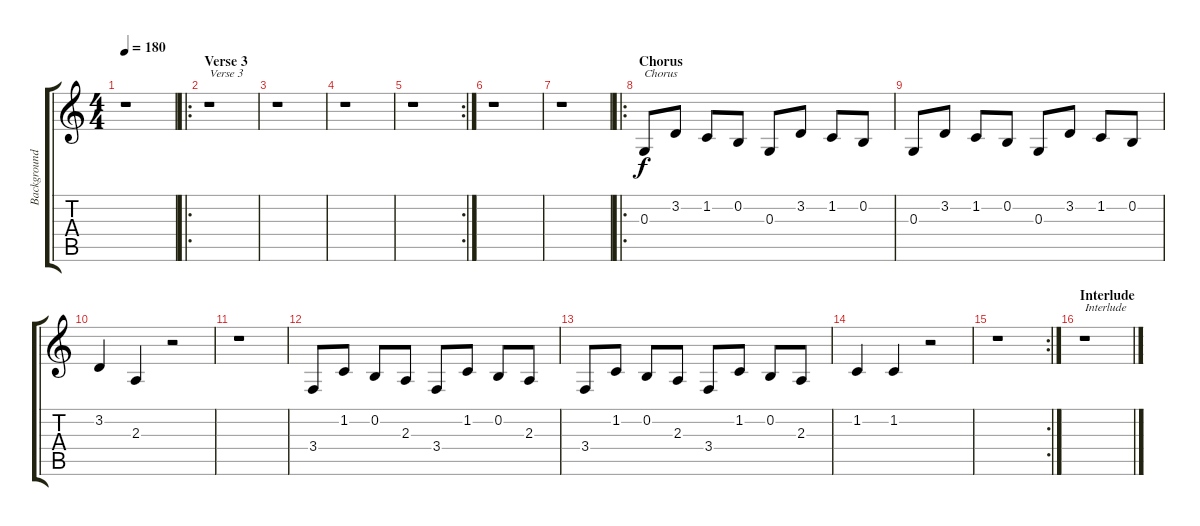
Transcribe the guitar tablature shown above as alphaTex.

\track ("Background Vocal" "Background") {instrument lead1square}
\staff {score tabs}
\tuning (E4 B3 G3 D3 A2 E2) {hide}
\ts (4 4)
\tempo 180
\clef g2
\ks c
r.1{dy f} |
\ro
\section ("" "Verse 3")
r.1{txt "Verse 3"} |
r.1 |
r.1 |
\rc 2
r.1 |
r.1 |
r.1 |
\ro
\section ("" "Chorus")
0.3.8{txt "Chorus"} 3.2.8 1.2.8 0.2.8 0.3.8 3.2.8 1.2.8 0.2.8 |
0.3.8 3.2.8 1.2.8 0.2.8 0.3.8 3.2.8 1.2.8 0.2.8 |
3.2.4 2.3.4 r.2 |
r.1 |
3.4.8 1.2.8 0.2.8 2.3.8 3.4.8 1.2.8 0.2.8 2.3.8 |
3.4.8 1.2.8 0.2.8 2.3.8 3.4.8 1.2.8 0.2.8 2.3.8 |
1.2.4 1.2.4 r.2 |
\rc 2
r.1 |
\section ("" "Interlude")
r.1{txt "Interlude"}
